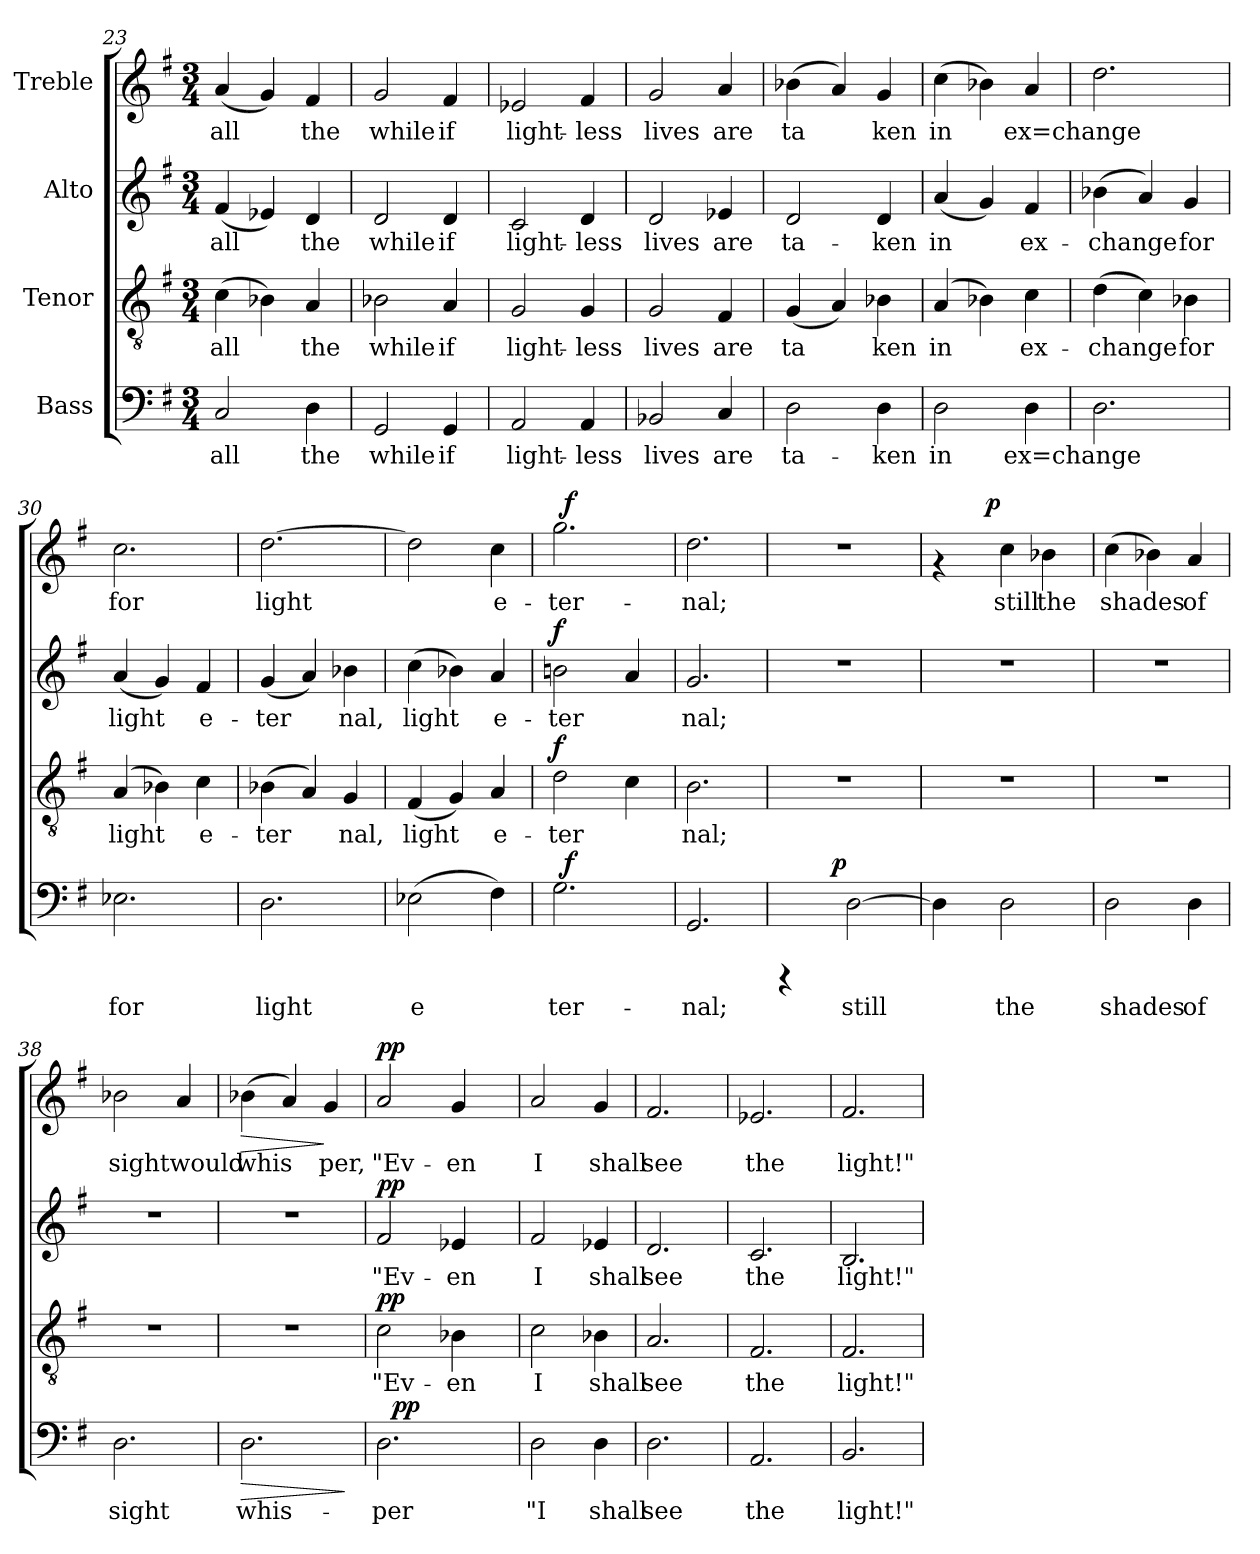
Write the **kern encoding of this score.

**kern	**text	**dynam	**kern	**text	**dynam	**kern	**text	**dynam	**kern	**text	**dynam
*part4	*part4	*part4	*part3	*part3	*part3	*part2	*part2	*part2	*part1	*part1	*part1
*staff4	*staff4	*staff4	*staff3	*staff3	*staff3	*staff2	*staff2	*staff2	*staff1	*staff1	*staff1
*I"Bass	*	*	*I"Tenor	*	*	*I"Alto	*	*	*I"Treble	*	*
*clefF4	*	*	*clefGv2	*	*	*clefG2	*	*	*clefG2	*	*
*k[f#]	*	*	*k[f#]	*	*	*k[f#]	*	*	*k[f#]	*	*
*G:	*	*	*G:	*	*	*G:	*	*	*G:	*	*
*M3/4	*	*	*M3/4	*	*	*M3/4	*	*	*M3/4	*	*
=23	=23	=23	=23	=23	=23	=23	=23	=23	=23	=23	=23
!	!LO:LY:b:cj	!	!	!LO:LY:b:cj	!	!	!LO:LY:b:cj	!	!	!LO:LY:b:cj	!
2C/	all	.	(>4c\	all	.	(<4f#/	all	.	(<4a/	all	.
!	!	!	!	!LO:LY:b:cj	!	!	!LO:LY:b:cj	!	!	!LO:LY:b:cj	!
.	.	.	4B-X\)	.	.	4e-X/)	.	.	4g/)	.	.
!	!LO:LY:b:cj	!	!	!LO:LY:b:cj	!	!	!LO:LY:b:cj	!	!	!LO:LY:b:cj	!
4D\	the	.	4A/	the	.	4d/	the	.	4f#/	the	.
=24	=24	=24	=24	=24	=24	=24	=24	=24	=24	=24	=24
!	!LO:LY:b:cj	!	!	!LO:LY:b:cj	!	!	!LO:LY:b:cj	!	!	!LO:LY:b:cj	!
2GG/	while	.	2B-X\	while	.	2d/	while	.	2g/	while	.
!	!LO:LY:b:cj	!	!	!LO:LY:b:cj	!	!	!LO:LY:b:cj	!	!	!LO:LY:b:cj	!
4GG/	if	.	4A/	if	.	4d/	if	.	4f#/	if	.
=25	=25	=25	=25	=25	=25	=25	=25	=25	=25	=25	=25
!	!LO:LY:b:cj	!	!	!LO:LY:b:cj	!	!	!LO:LY:b:cj	!	!	!LO:LY:b:cj	!
2AA/	light-	.	2G/	light-	.	2c/	light-	.	2e-X/	light-	.
!	!LO:LY:b:cj	!	!	!LO:LY:b:cj	!	!	!LO:LY:b:cj	!	!	!LO:LY:b:cj	!
4AA/	-less	.	4G/	-less	.	4d/	-less	.	4f#/	-less	.
=26	=26	=26	=26	=26	=26	=26	=26	=26	=26	=26	=26
!	!LO:LY:b:cj	!	!	!LO:LY:b:cj	!	!	!LO:LY:b:cj	!	!	!LO:LY:b:cj	!
2BB-X/	lives	.	2G/	lives	.	2d/	lives	.	2g/	lives	.
!	!LO:LY:b:cj	!	!	!LO:LY:b:cj	!	!	!LO:LY:b:cj	!	!	!LO:LY:b:cj	!
4C/	are	.	4F#/	are	.	4e-X/	are	.	4a/	are	.
!!LO:PB:g=z
=27	=27	=27	=27	=27	=27	=27	=27	=27	=27	=27	=27
!	!LO:LY:b:cj	!	!	!LO:LY:b:cj	!	!	!LO:LY:b:cj	!	!	!LO:LY:b:cj	!
2D\	ta-	.	(<4G/	ta-	.	2d/	ta-	.	(>4b-X\	ta-	.
!	!	!	!	!LO:LY:b:cj	!	!	!	!	!	!LO:LY:b:cj	!
.	.	.	4A/)	--	.	.	.	.	4a/)	--	.
!	!LO:LY:b:cj	!	!	!LO:LY:b:cj	!	!	!LO:LY:b:cj	!	!	!LO:LY:b:cj	!
4D\	-ken	.	4B-X\	-ken	.	4d/	-ken	.	4g/	-ken	.
=28	=28	=28	=28	=28	=28	=28	=28	=28	=28	=28	=28
!	!LO:LY:b:cj	!	!	!LO:LY:b:cj	!	!	!LO:LY:b:cj	!	!	!LO:LY:b:cj	!
2D\	in	.	(>4A/	in	.	(<4a/	in	.	(>4cc\	in	.
!	!	!	!	!LO:LY:b:cj	!	!	!LO:LY:b:cj	!	!	!LO:LY:b:cj	!
.	.	.	4B-X\)	.	.	4g/)	.	.	4b-X\)	.	.
!	!LO:LY:b:cj	!	!	!LO:LY:b:cj	!	!	!LO:LY:b:cj	!	!	!LO:LY:b:cj	!
4D\	ex=change	.	4c\	ex-	.	4f#/	ex-	.	4a/	ex=change	.
=29	=29	=29	=29	=29	=29	=29	=29	=29	=29	=29	=29
!	!LO:LY:b:cj	!	!	!LO:LY:b:cj	!	!	!LO:LY:b:cj	!	!	!LO:LY:b:cj	!
2.D\	.	.	(>4d\	-change	.	(>4b-X\	-change	.	2.dd\	.	.
!	!	!	!	!LO:LY:b:cj	!	!	!LO:LY:b:cj	!	!	!	!
.	.	.	4c\)	.	.	4a/)	.	.	.	.	.
!	!	!	!	!LO:LY:b:cj	!	!	!LO:LY:b:cj	!	!	!	!
.	.	.	4B-X\	for	.	4g/	for	.	.	.	.
=30	=30	=30	=30	=30	=30	=30	=30	=30	=30	=30	=30
!	!LO:LY:b:cj	!	!	!LO:LY:b:cj	!	!	!LO:LY:b:cj	!	!	!LO:LY:b:cj	!
2.E-X\	for	.	(>4A/	light	.	(<4a/	light	.	2.cc\	for	.
!	!	!	!	!LO:LY:b:cj	!	!	!LO:LY:b:cj	!	!	!	!
.	.	.	4B-X\)	.	.	4g/)	.	.	.	.	.
!	!	!	!	!LO:LY:b:cj	!	!	!LO:LY:b:cj	!	!	!	!
.	.	.	4c\	e-	.	4f#/	e-	.	.	.	.
=31	=31	=31	=31	=31	=31	=31	=31	=31	=31	=31	=31
!	!LO:LY:b:cj	!	!	!LO:LY:b:cj	!	!	!LO:LY:b:cj	!	!	!LO:LY:b:cj	!
2.D\	light	.	(>4B-X\	-ter-	.	(<4g/	-ter-	.	[>2.dd\	light	.
!	!	!	!	!LO:LY:b:cj	!	!	!LO:LY:b:cj	!	!	!	!
.	.	.	4A/)	--	.	4a/)	--	.	.	.	.
!	!	!	!	!LO:LY:b:cj	!	!	!LO:LY:b:cj	!	!	!	!
.	.	.	4G/	-nal,	.	4b-X\	-nal,	.	.	.	.
=32	=32	=32	=32	=32	=32	=32	=32	=32	=32	=32	=32
!	!LO:LY:b:cj	!	!	!LO:LY:b:cj	!	!	!LO:LY:b:cj	!	!	!LO:LY:b:cj	!
(>2E-X\	e-	.	(<4F#/	light	.	(>4cc\	light	.	2dd\]	.	.
!	!	!	!	!LO:LY:b:cj	!	!	!LO:LY:b:cj	!	!	!	!
.	.	.	4G/)	.	.	4b-X\)	.	.	.	.	.
!	!LO:LY:b:cj	!	!	!LO:LY:b:cj	!	!	!LO:LY:b:cj	!	!	!LO:LY:b:cj	!
4F#\)	--	.	4A/	e-	.	4a/	e-	.	4cc\	e-	.
=33	=33	=33	=33	=33	=33	=33	=33	=33	=33	=33	=33
!	!LO:LY:b:cj	!	!	!LO:LY:b:cj	!LO:DY:a	!	!LO:LY:b:cj	!LO:DY:a	!	!LO:LY:b:cj	!
*^	*	*	*	*	*	*	*	*	*^	*	*
2.G\	32ryy	-ter-	.	2d\	-ter-	f	2bn\	-ter-	f	2.gg\	32ryy	-ter-	.
!	!	!	!LO:DY:a	!	!	!	!	!	!	!	!	!	!LO:DY:a
.	2ryy	.	f	.	.	.	.	.	.	.	2ryy	.	f
!	!	!	!	!	!LO:LY:b:cj	!	!	!LO:LY:b:cj	!	!	!	!	!
.	.	.	.	4c\	--	.	4a/	--	.	.	.	.	.
.	8..ryy	.	.	.	.	.	.	.	.	.	8..ryy	.	.
=34	=34	=34	=34	=34	=34	=34	=34	=34	=34	=34	=34	=34	=34
!	!	!LO:LY:b:cj	!	!	!LO:LY:b:cj	!	!	!LO:LY:b:cj	!	!	!	!LO:LY:b:cj	!
*v	*v	*	*	*	*	*	*	*	*	*v	*v	*	*
2.GG/	-nal;	.	2.B\	-nal;	.	2.g/	-nal;	.	2.dd\	-nal;	.
!!LO:LB:g=z
=35	=35	=35	=35	=35	=35	=35	=35	=35	=35	=35	=35
*^	*	*	*	*	*	*	*	*	*	*	*
4rCCC	8ryy	.	.	2.r	.	.	2.r	.	.	2.r	.	.
.	16ryy	.	.	.	.	.	.	.	.	.	.	.
.	64ryy	.	.	.	.	.	.	.	.	.	.	.
!	!	!	!LO:DY:a	!	!	!	!	!	!	!	!	!
.	2ryy	.	p	.	.	.	.	.	.	.	.	.
!	!	!LO:LY:b:cj	!	!	!	!	!	!	!	!	!	!
[>2D\	.	still	.	.	.	.	.	.	.	.	.	.
.	32.ryy	.	.	.	.	.	.	.	.	.	.	.
=36	=36	=36	=36	=36	=36	=36	=36	=36	=36	=36	=36	=36
!	!	!LO:LY:b:cj	!	!	!	!	!	!	!	!	!	!
*v	*v	*	*	*	*	*	*	*	*	*^	*	*
4D\]	.	.	2.r	.	.	2.r	.	.	4rf	8ryy	.	.
.	.	.	.	.	.	.	.	.	.	16ryy	.	.
.	.	.	.	.	.	.	.	.	.	64ryy	.	.
!	!	!	!	!	!	!	!	!	!	!	!	!LO:DY:a
.	.	.	.	.	.	.	.	.	.	2ryy	.	p
!	!LO:LY:b:cj	!	!	!	!	!	!	!	!	!	!LO:LY:b:cj	!
2D\	the	.	.	.	.	.	.	.	4cc\	.	still	.
!	!	!	!	!	!	!	!	!	!	!	!LO:LY:b:cj	!
.	.	.	.	.	.	.	.	.	4b-X\	.	the	.
.	.	.	.	.	.	.	.	.	.	32.ryy	.	.
=37	=37	=37	=37	=37	=37	=37	=37	=37	=37	=37	=37	=37
!	!LO:LY:b:cj	!	!	!	!	!	!	!	!	!	!LO:LY:b:cj	!
*	*	*	*	*	*	*	*	*	*v	*v	*	*
2D\	shades	.	2.r	.	.	2.r	.	.	(>4cc\	shades	.
!	!	!	!	!	!	!	!	!	!	!LO:LY:b:cj	!
.	.	.	.	.	.	.	.	.	4b-X\)	.	.
!	!LO:LY:b:cj	!	!	!	!	!	!	!	!	!LO:LY:b:cj	!
4D\	of	.	.	.	.	.	.	.	4a/	of	.
=38	=38	=38	=38	=38	=38	=38	=38	=38	=38	=38	=38
!	!LO:LY:b:cj	!	!	!	!	!	!	!	!	!LO:LY:b:cj	!
2.D\	sight	.	2.r	.	.	2.r	.	.	2b-X\	sight	.
!	!	!	!	!	!	!	!	!	!	!LO:LY:b:cj	!
.	.	.	.	.	.	.	.	.	4a/	would	.
=39	=39	=39	=39	=39	=39	=39	=39	=39	=39	=39	=39
!	!LO:LY:b:cj	!LO:HP:b	!	!	!	!	!	!	!	!LO:LY:b:cj	!LO:HP:b
2.D\	whis-	>	2.r	.	.	2.r	.	.	(>4b-X\	whis-	>
!	!	!	!	!	!	!	!	!	!	!LO:LY:b:cj	!
.	.	.	.	.	.	.	.	.	4a/)	--	.
!	!	!	!	!	!	!	!	!	!	!LO:LY:b:cj	!
.	.	.	.	.	.	.	.	.	4g/	-per,	]
.	.	]	.	.	.	.	.	.	.	.	.
=40	=40	=40	=40	=40	=40	=40	=40	=40	=40	=40	=40
!	!LO:LY:b:cj	!	!	!LO:LY:b:cj	!LO:DY:a	!	!LO:LY:b:cj	!LO:DY:a	!	!LO:LY:b:cj	!LO:DY:a
*^	*	*	*	*	*	*	*	*	*	*	*
2.D\	32.ryy	-per	.	2c\	"Ev-	pp	2f#/	"Ev-	pp	2a/	"Ev-	pp
!	!	!	!LO:DY:a	!	!	!	!	!	!	!	!	!
.	2ryy	.	pp	.	.	.	.	.	.	.	.	.
!	!	!	!	!	!LO:LY:b:cj	!	!	!LO:LY:b:cj	!	!	!LO:LY:b:cj	!
.	.	.	.	4B-X\	-en	.	4e-X/	-en	.	4g/	-en	.
.	8ryy	.	.	.	.	.	.	.	.	.	.	.
.	16ryy	.	.	.	.	.	.	.	.	.	.	.
.	64ryy	.	.	.	.	.	.	.	.	.	.	.
=41	=41	=41	=41	=41	=41	=41	=41	=41	=41	=41	=41	=41
!	!	!LO:LY:b:cj	!	!	!LO:LY:b:cj	!	!	!LO:LY:b:cj	!	!	!LO:LY:b:cj	!
*v	*v	*	*	*	*	*	*	*	*	*	*	*
2D\	"I	.	2c\	I	.	2f#/	I	.	2a/	I	.
!	!LO:LY:b:cj	!	!	!LO:LY:b:cj	!	!	!LO:LY:b:cj	!	!	!LO:LY:b:cj	!
4D\	shall	.	4B-X\	shall	.	4e-X/	shall	.	4g/	shall	.
=42	=42	=42	=42	=42	=42	=42	=42	=42	=42	=42	=42
!	!LO:LY:b:cj	!	!	!LO:LY:b:cj	!	!	!LO:LY:b:cj	!	!	!LO:LY:b:cj	!
2.D\	see	.	2.A/	see	.	2.d/	see	.	2.f#/	see	.
=43	=43	=43	=43	=43	=43	=43	=43	=43	=43	=43	=43
!	!LO:LY:b:cj	!	!	!LO:LY:b:cj	!	!	!LO:LY:b:cj	!	!	!LO:LY:b:cj	!
2.AA/	the	.	2.F#/	the	.	2.c/	the	.	2.e-X/	the	.
!!LO:LB:g=z
=44	=44	=44	=44	=44	=44	=44	=44	=44	=44	=44	=44
!	!LO:LY:b:cj	!	!	!LO:LY:b:cj	!	!	!LO:LY:b:cj	!	!	!LO:LY:b:cj	!
2.BB/	light!"	.	2.F#/	light!"	.	2.B/	light!"	.	2.f#/	light!"	.
=	=	=	=	=	=	=	=	=	=	=	=
*-	*-	*-	*-	*-	*-	*-	*-	*-	*-	*-	*-
